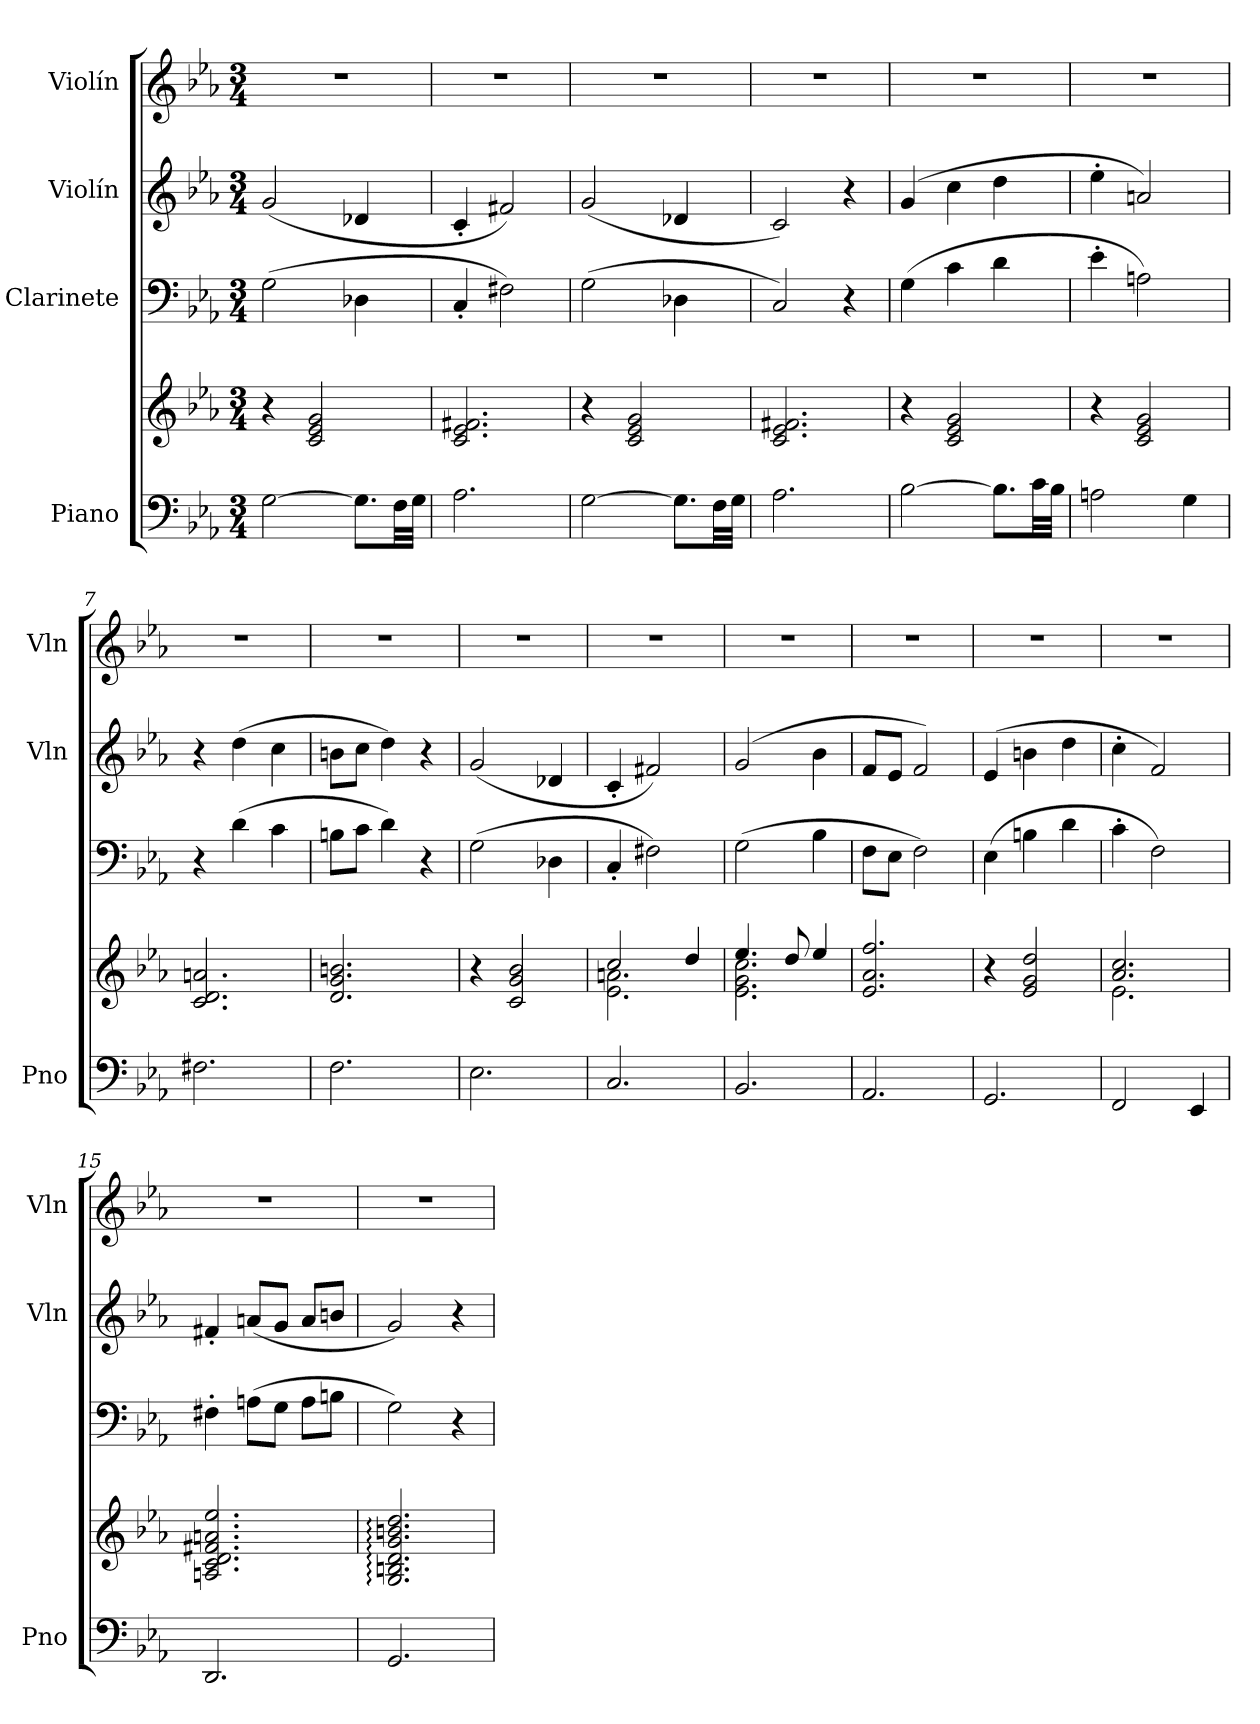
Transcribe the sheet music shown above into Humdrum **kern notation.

**kern	**kern	**kern	**kern	**kern
*part4	*part4	*part3	*part2	*part1
*staff5	*staff4	*staff3	*staff2	*staff1
*I"Piano	*	*I"Clarinete	*I"Violín	*I"Violín
*I'Pno	*	*	*I'Vln	*I'Vln
*clefF4	*clefG2	*clefF4	*clefG2	*clefG2
*k[b-e-a-]	*k[b-e-a-]	*k[b-e-a-]	*k[b-e-a-]	*k[b-e-a-]
*M3/4	*M3/4	*M3/4	*M3/4	*M3/4
*MM120	*MM120	*MM120	*MM120	*MM120
=1	=1	=1	=1	=1
[2G\	4r	(>2G\	(<2g/	2.r
.	2c/ 2e-/ 2g/	.	.	.
8.G\L]	.	4D-X\	4d-X/	.
32F\LL	.	.	.	.
32G\JJJ	.	.	.	.
=2	=2	=2	=2	=2
2.A-\	2.c/ 2.e-/ 2.f#X/	4C'/	4c'/	2.r
.	.	2F#X\)	2f#X/)	.
=3	=3	=3	=3	=3
[2G\	4r	(>2G\	(<2g/	2.r
.	2c/ 2e-/ 2g/	.	.	.
8.G\L]	.	4D-X\	4d-X/	.
32F\LL	.	.	.	.
32G\JJJ	.	.	.	.
=4	=4	=4	=4	=4
2.A-\	2.c/ 2.e-/ 2.f#X/	2C/)	2c/)	2.r
.	.	4r	4r	.
=5	=5	=5	=5	=5
[2B-\	4r	(>4G\	(>4g/	2.r
.	2c/ 2e-/ 2g/	4c\	4cc\	.
8.B-\L]	.	4d\	4dd\	.
32c\LL	.	.	.	.
32B-\JJJ	.	.	.	.
=6	=6	=6	=6	=6
2An\	4r	4e-'\	4ee-'\	2.r
.	2c/ 2e-/ 2g/	2An\)	2an/)	.
4G\	.	.	.	.
!!LO:LB:g=z
=7	=7	=7	=7	=7
2.F#X\	2.c/ 2.d/ 2.an/	4r	4r	2.r
.	.	(>4d\	(>4dd\	.
.	.	4c\	4cc\	.
=8	=8	=8	=8	=8
2.F\	2.d/ 2.g/ 2.bn/	8Bn\L	8bn\L	2.r
.	.	8c\J	8cc\J	.
.	.	4d\)	4dd\)	.
.	.	4r	4r	.
=9	=9	=9	=9	=9
2.E-\	4r	(>2G\	(<2g/	2.r
.	2c/ 2g/ 2b-/	.	.	.
.	.	4D-X\	4d-X/	.
=10	=10	=10	=10	=10
*	*^	*	*	*
2.C/	2cc/	2.e-\ 2.an\	4C'/	4c'/	2.r
.	.	.	2F#X\)	2f#X/)	.
.	4dd/	.	.	.	.
=11	=11	=11	=11	=11	=11
2.BB-/	4.ee-/	2.e-\ 2.g\ 2.cc\	(>2G\	(>2g/	2.r
.	8dd/	.	.	.	.
.	4ee-/	.	4B-\	4b-\	.
*	*v	*v	*	*	*
=12	=12	=12	=12	=12
2.AA-/	2.e-/ 2.a-/ 2.ff/	8F\L	8f/L	2.r
.	.	8E-\J	8e-/J	.
.	.	2F\)	2f/)	.
=13	=13	=13	=13	=13
2.GG/	4r	(>4E-\	(>4e-/	2.r
.	2e-/ 2g/ 2dd/	4Bn\	4bn\	.
.	.	4d\	4dd\	.
=14	=14	=14	=14	=14
*	*^	*	*	*
2FF/	2.a-/ 2.cc/	2.e-\	4c'\	4cc'\	2.r
.	.	.	2F\)	2f/)	.
4EE-/	.	.	.	.	.
*	*v	*v	*	*	*
!!LO:PB:g=z
=15	=15	=15	=15	=15
2.DD/	2.An/ 2.c/ 2.d/ 2.f#X/ 2.an/ 2.ee-/	4F#X'\	4f#X'/	2.r
.	.	(>8An\L	(<8an/L	.
.	.	8G\J	8g/J	.
.	.	8A\L	8a/L	.
.	.	8Bn\J	8bn/J	.
=16	=16	=16	=16	=16
2.GG/	2.G/: 2.Bn/: 2.d/: 2.g/: 2.bn/: 2.dd/:	2G\)	2g/)	2.r
.	.	4r	4r	.
=	=	=	=	=
*-	*-	*-	*-	*-
